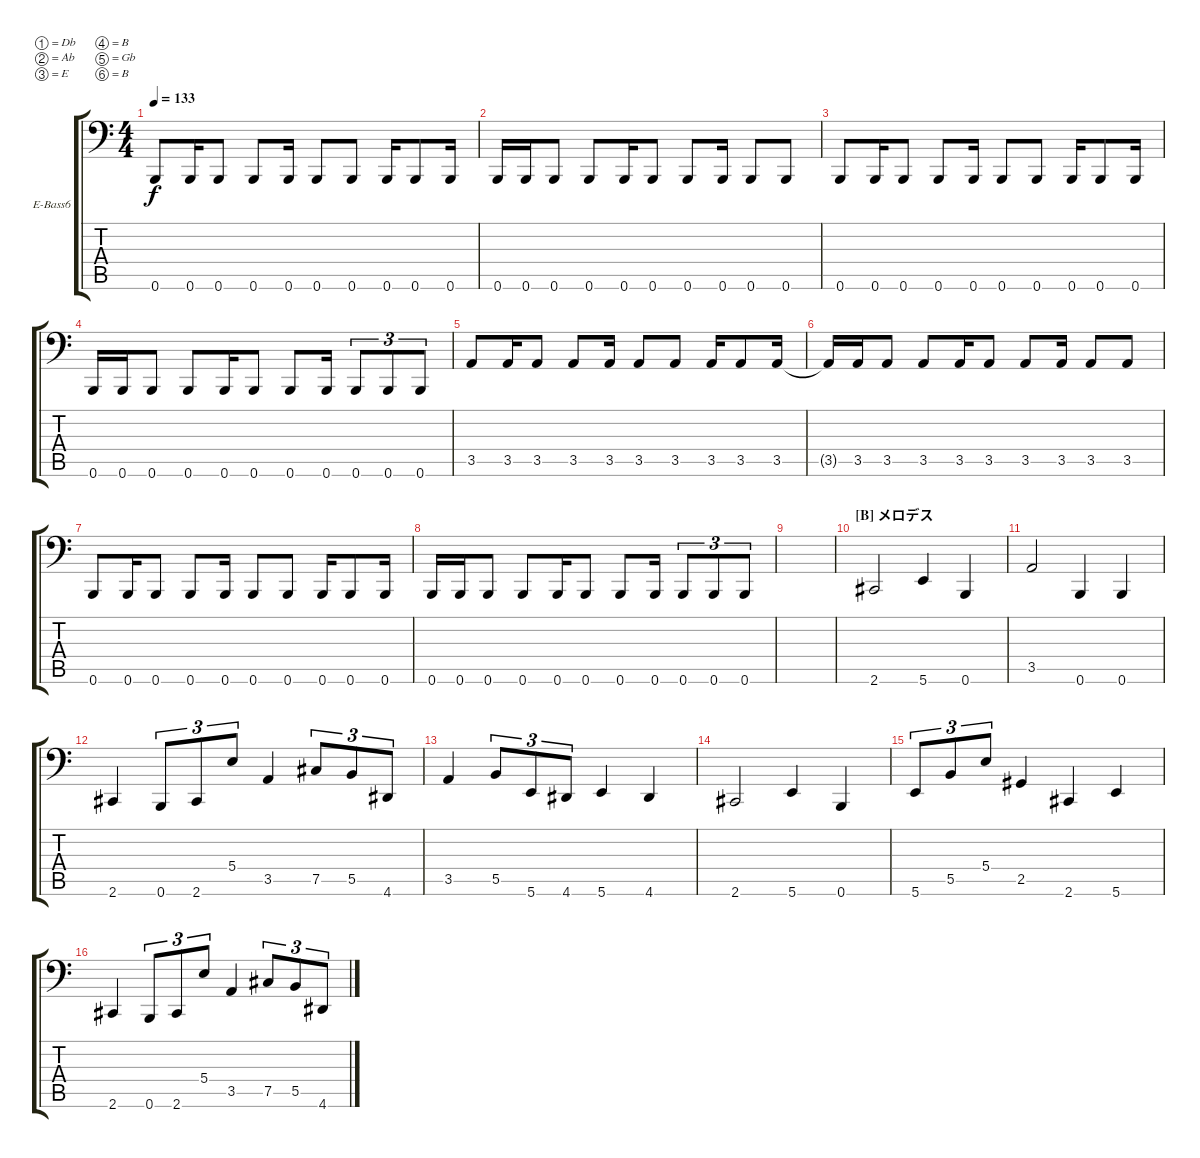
\bracketExtendMode groupsimilarinstruments
\firstSystemTrackNameOrientation horizontal
\otherSystemsTrackNameOrientation horizontal
\track ("Mike Danese" "E-Bass6") {instrument electricbasspick}
\staff {score tabs}
\tuning (Db3 Ab2 E2 B1 Gb1 B0)
\ts (4 4)
\tempo 133
\clef f4
\ks c
0.6.8{dy f} 0.6.16 0.6.8 0.6.8 0.6.16 0.6.8 0.6.8 0.6.16 0.6.8 0.6.16 |
0.6.16 0.6.16 0.6.8 0.6.8 0.6.16 0.6.8 0.6.8 0.6.16 0.6.8 0.6.8 |
0.6.8 0.6.16 0.6.8 0.6.8 0.6.16 0.6.8 0.6.8 0.6.16 0.6.8 0.6.16 |
0.6.16 0.6.16 0.6.8 0.6.8 0.6.16 0.6.8 0.6.8 0.6.16 0.6.8{tu (3 2)} 0.6.8{tu (3 2)} 0.6.8{tu (3 2)} |
3.5.8 3.5.16 3.5.8 3.5.8 3.5.16 3.5.8 3.5.8 3.5.16 3.5.8 3.5.16 |
3.5{t}.16 3.5.16 3.5.8 3.5.8 3.5.16 3.5.8 3.5.8 3.5.16 3.5.8 3.5.8 |
0.6.8 0.6.16 0.6.8 0.6.8 0.6.16 0.6.8 0.6.8 0.6.16 0.6.8 0.6.16 |
0.6.16 0.6.16 0.6.8 0.6.8 0.6.16 0.6.8 0.6.8 0.6.16 0.6.8{tu (3 2)} 0.6.8{tu (3 2)} 0.6.8{tu (3 2)} |
|
\section ("B" "メロデス")
2.6.2 5.6.4 0.6.4 |
3.5.2 0.6.4 0.6.4 |
2.6.4 0.6.8{tu (3 2)} 2.6.8{tu (3 2)} 5.4.8{tu (3 2)} 3.5.4 7.5.8{tu (3 2)} 5.5.8{tu (3 2)} 4.6.8{tu (3 2)} |
3.5.4 5.5.8{tu (3 2)} 5.6.8{tu (3 2)} 4.6.8{tu (3 2)} 5.6.4 4.6.4 |
2.6.2 5.6.4 0.6.4 |
5.6.8{tu (3 2)} 5.5.8{tu (3 2)} 5.4.8{tu (3 2)} 2.5.4 2.6.4 5.6.4 |
2.6.4 0.6.8{tu (3 2)} 2.6.8{tu (3 2)} 5.4.8{tu (3 2)} 3.5.4 7.5.8{tu (3 2)} 5.5.8{tu (3 2)} 4.6.8{tu (3 2)}
